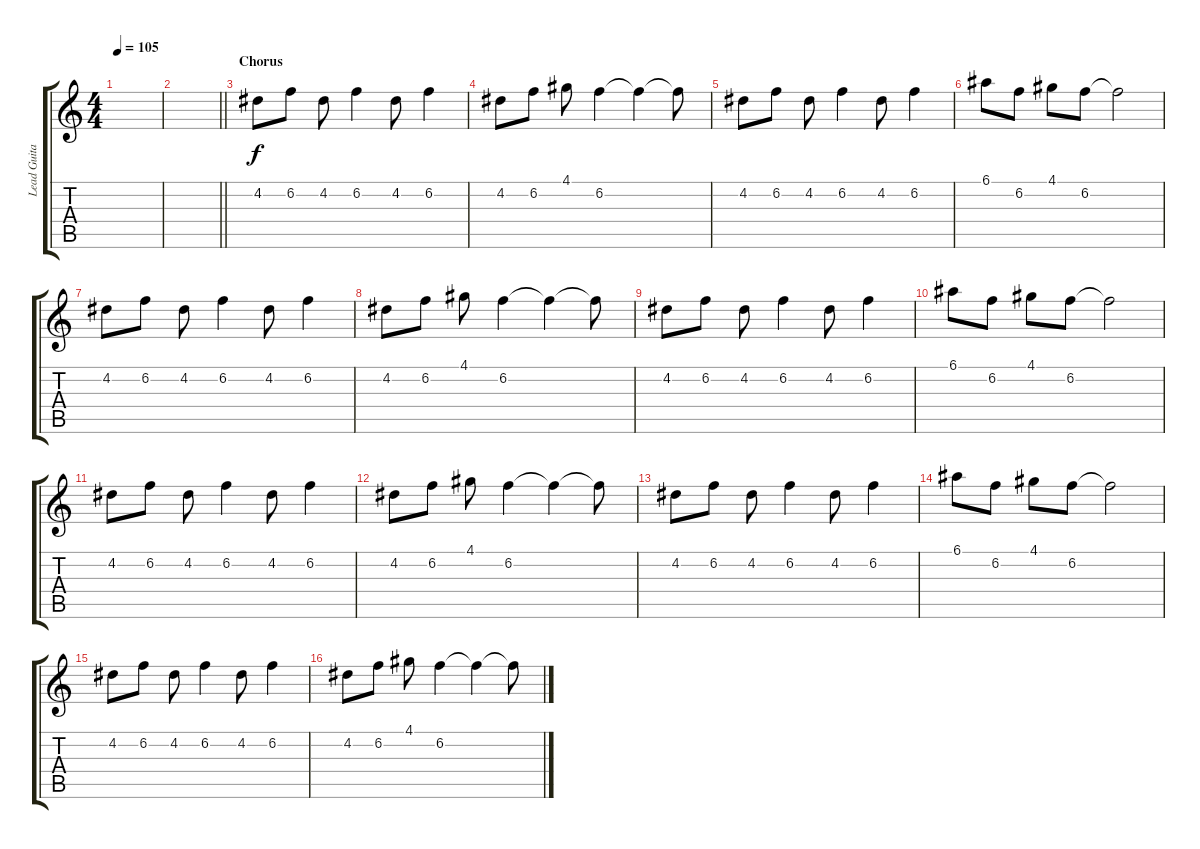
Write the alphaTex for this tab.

\track ("Lead Guitar" "Lead Guita") {instrument distortionguitar}
\staff {score tabs}
\tuning (E4 B3 G3 D3 A2 E2) {hide}
\ts (4 4)
\tempo 105
\clef g2
\ks c
|
\barLineRight lightlight
|
\section ("" "Chorus")
4.2.8{dy f} 6.2.8 4.2.8 6.2.4 4.2.8 6.2.4 |
4.2.8 6.2.8 4.1.8 6.2.4 6.2{t}.4 6.2{t}.8 |
4.2.8 6.2.8 4.2.8 6.2.4 4.2.8 6.2.4 |
6.1.8 6.2.8 4.1.8 6.2.8 6.2{t}.2 |
4.2.8 6.2.8 4.2.8 6.2.4 4.2.8 6.2.4 |
4.2.8 6.2.8 4.1.8 6.2.4 6.2{t}.4 6.2{t}.8 |
4.2.8 6.2.8 4.2.8 6.2.4 4.2.8 6.2.4 |
6.1.8 6.2.8 4.1.8 6.2.8 6.2{t}.2 |
4.2.8 6.2.8 4.2.8 6.2.4 4.2.8 6.2.4 |
4.2.8 6.2.8 4.1.8 6.2.4 6.2{t}.4 6.2{t}.8 |
4.2.8 6.2.8 4.2.8 6.2.4 4.2.8 6.2.4 |
6.1.8 6.2.8 4.1.8 6.2.8 6.2{t}.2 |
4.2.8 6.2.8 4.2.8 6.2.4 4.2.8 6.2.4 |
4.2.8 6.2.8 4.1.8 6.2.4 6.2{t}.4 6.2{t}.8
